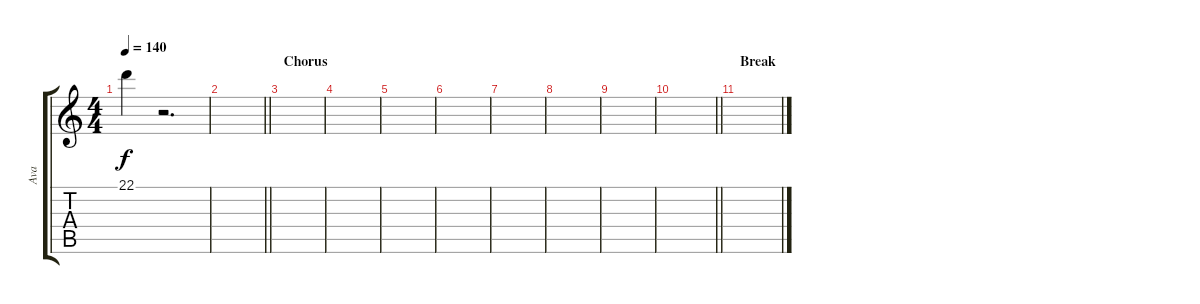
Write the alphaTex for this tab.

\track ("Ava" "Ava") {instrument glockenspiel}
\staff {score tabs}
\tuning (E4 B3 G3 D3 A2 E2) {hide}
\ts (4 4)
\tempo 140
\clef g2
\ks c
22.1.4{dy f} r.2{d} |
\barLineRight lightlight
|
\section ("" "Chorus")
|
|
|
|
|
|
|
\barLineRight lightlight
|
\section ("" "Break")
